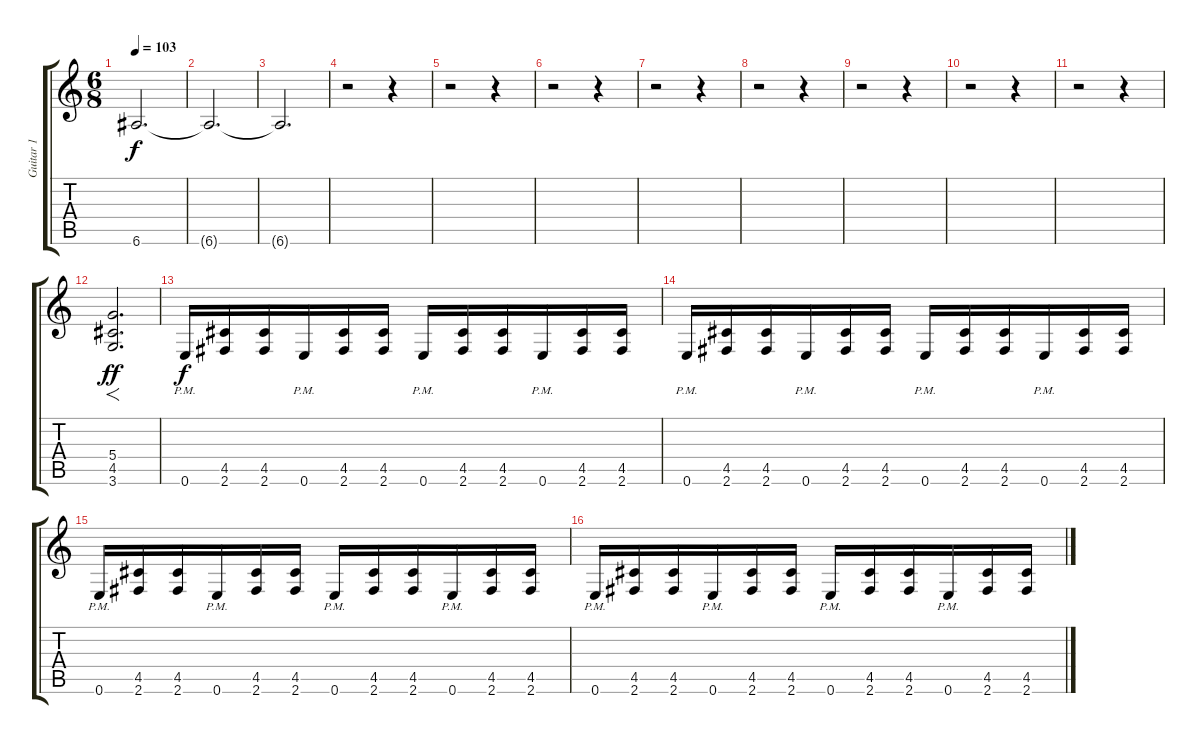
\track ("Guitar 1" "Guitar 1") {instrument distortionguitar}
\staff {score tabs}
\tuning (E4 B3 G3 D3 A2 E2) {hide}
\ts (6 8)
\tempo 103
\clef g2
\ks c
6.6{t}.2{d dy f volume 13} |
6.6{t}.2{d} |
6.6{t}.2{d} |
r.2 r.4 |
r.2 r.4 |
r.2 r.4 |
r.2 r.4 |
r.2 r.4 |
r.2 r.4 |
r.2 r.4 |
r.2 r.4 |
(5.4 4.5 3.6).2{f d dy ff volume 16 balance 0 instrument distortionguitar} |
0.6{pm}.16{dy f} (4.5 2.6).16 (4.5 2.6).16 0.6{pm}.16 (4.5 2.6).16 (4.5 2.6).16 0.6{pm}.16 (4.5 2.6).16 (4.5 2.6).16 0.6{pm}.16 (4.5 2.6).16 (4.5 2.6).16 |
0.6{pm}.16 (4.5 2.6).16 (4.5 2.6).16 0.6{pm}.16 (4.5 2.6).16 (4.5 2.6).16 0.6{pm}.16 (4.5 2.6).16 (4.5 2.6).16 0.6{pm}.16 (4.5 2.6).16 (4.5 2.6).16 |
0.6{pm}.16 (4.5 2.6).16 (4.5 2.6).16 0.6{pm}.16 (4.5 2.6).16 (4.5 2.6).16 0.6{pm}.16 (4.5 2.6).16 (4.5 2.6).16 0.6{pm}.16 (4.5 2.6).16 (4.5 2.6).16 |
0.6{pm}.16 (4.5 2.6).16 (4.5 2.6).16 0.6{pm}.16 (4.5 2.6).16 (4.5 2.6).16 0.6{pm}.16 (4.5 2.6).16 (4.5 2.6).16 0.6{pm}.16 (4.5 2.6).16 (4.5 2.6).16
